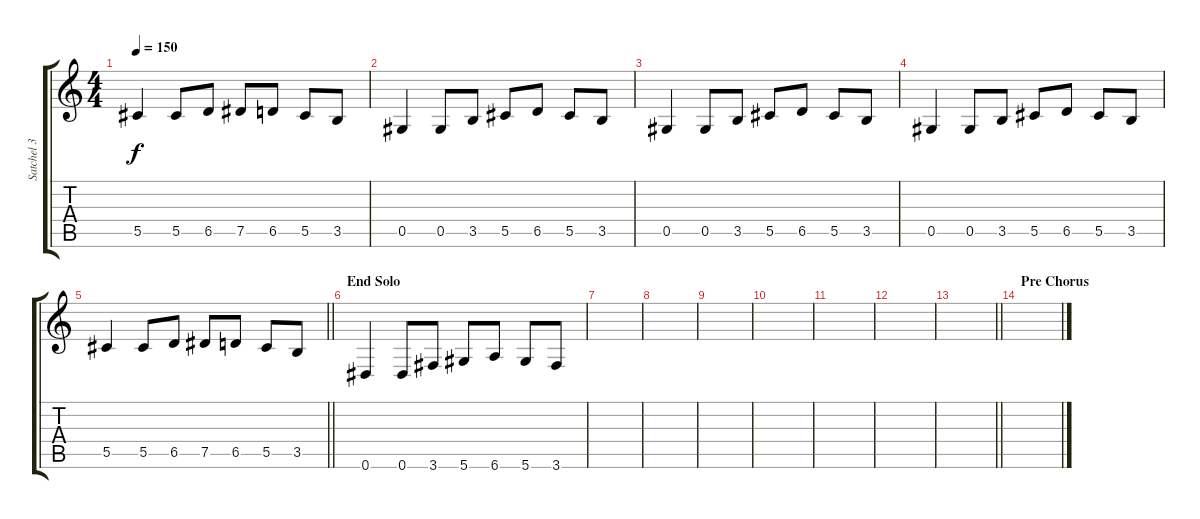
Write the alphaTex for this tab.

\track ("Satchel 3" "Satchel 3") {instrument distortionguitar}
\staff {score tabs}
\tuning (Eb4 Bb3 Gb3 Db3 Ab2 Eb2) {hide}
\ts (4 4)
\tempo 150
\clef g2
\ks c
5.5.4{dy f} 5.5.8 6.5.8 7.5.8 6.5.8 5.5.8 3.5.8 |
0.5.4 0.5.8 3.5.8 5.5.8 6.5.8 5.5.8 3.5.8 |
0.5.4 0.5.8 3.5.8 5.5.8 6.5.8 5.5.8 3.5.8 |
0.5.4 0.5.8 3.5.8 5.5.8 6.5.8 5.5.8 3.5.8 |
\barLineRight lightlight
5.5.4 5.5.8 6.5.8 7.5.8 6.5.8 5.5.8 3.5.8 |
\section ("" "End Solo")
0.6.4 0.6.8 3.6.8 5.6.8 6.6.8 5.6.8 3.6.8 |
|
|
|
|
|
|
\barLineRight lightlight
|
\section ("" "Pre Chorus")
